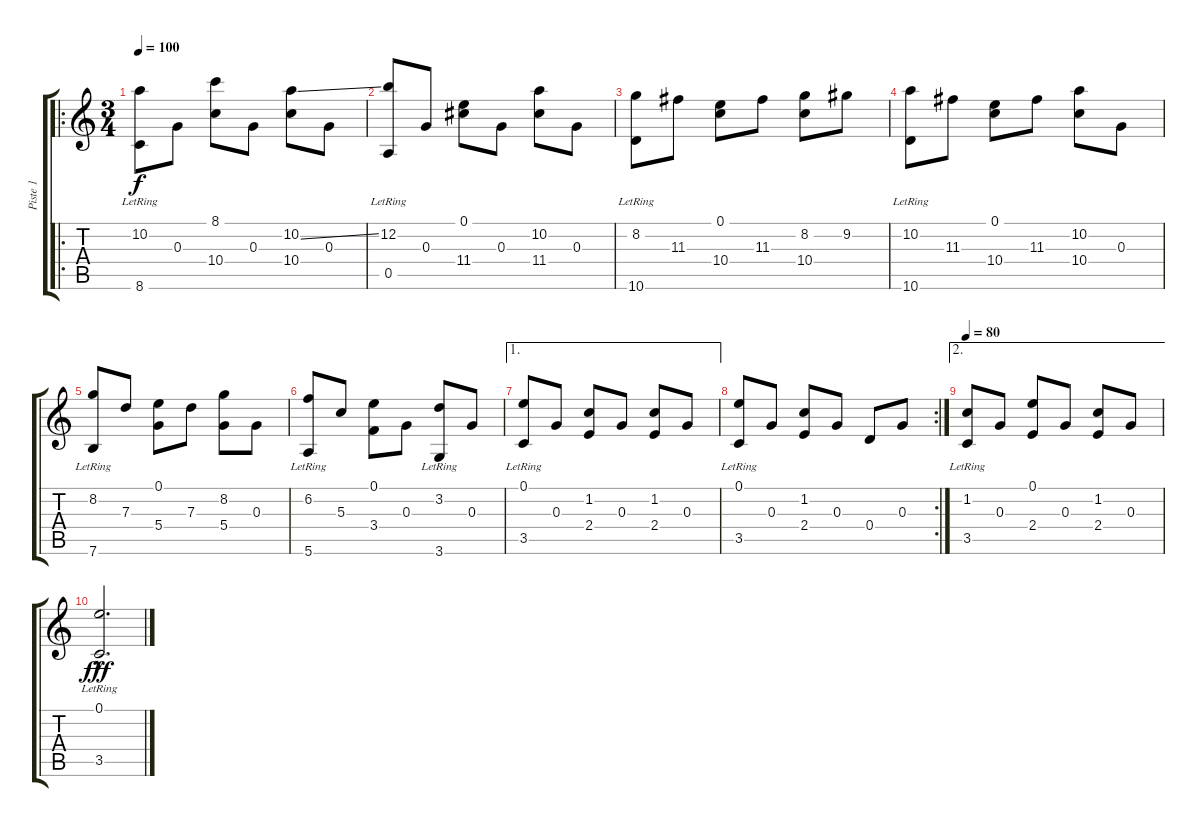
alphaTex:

\track ("Piste 1" "Piste 1") {instrument electricguitarjazz}
\staff {score tabs}
\tuning (E4 B3 G3 D3 A2 E2) {hide}
\ro
\ts (3 4)
\tempo 100
\clef g2
\ks c
(10.2 8.6{lr}).8{dy f} 0.3.8 (8.1 10.4).8 0.3.8 (10.2{ss} 10.4).8 0.3.8 |
(12.2 0.5{lr}).8 0.3.8 (0.1 11.4).8 0.3.8 (10.2 11.4).8 0.3.8 |
(8.2 10.6{lr}).8 11.3.8 (0.1 10.4).8 11.3.8 (8.2 10.4).8 9.2.8 |
(10.2 10.6{lr}).8 11.3.8 (0.1 10.4).8 11.3.8 (10.2 10.4).8 0.3.8 |
(8.2 7.6{lr}).8 7.3.8 (0.1 5.4).8 7.3.8 (8.2 5.4).8 0.3.8 |
(6.2 5.6{lr}).8 5.3.8 (0.1 3.4).8 0.3.8 (3.2 3.6{lr}).8 0.3.8 |
\ae 1
(0.1 3.5{lr}).8 0.3.8 (1.2 2.4).8 0.3.8 (1.2 2.4).8 0.3.8 |
\rc 2
(0.1 3.5{lr}).8 0.3.8 (1.2 2.4).8 0.3.8 0.4.8 0.3.8 |
\ae 2
\tempo 80
(1.2 3.5{lr}).8 0.3.8 (0.1 2.4).8 0.3.8 (1.2 2.4).8 0.3.8 |
(0.1{hac lr} 3.5{hac lr}).2{d dy fff}
